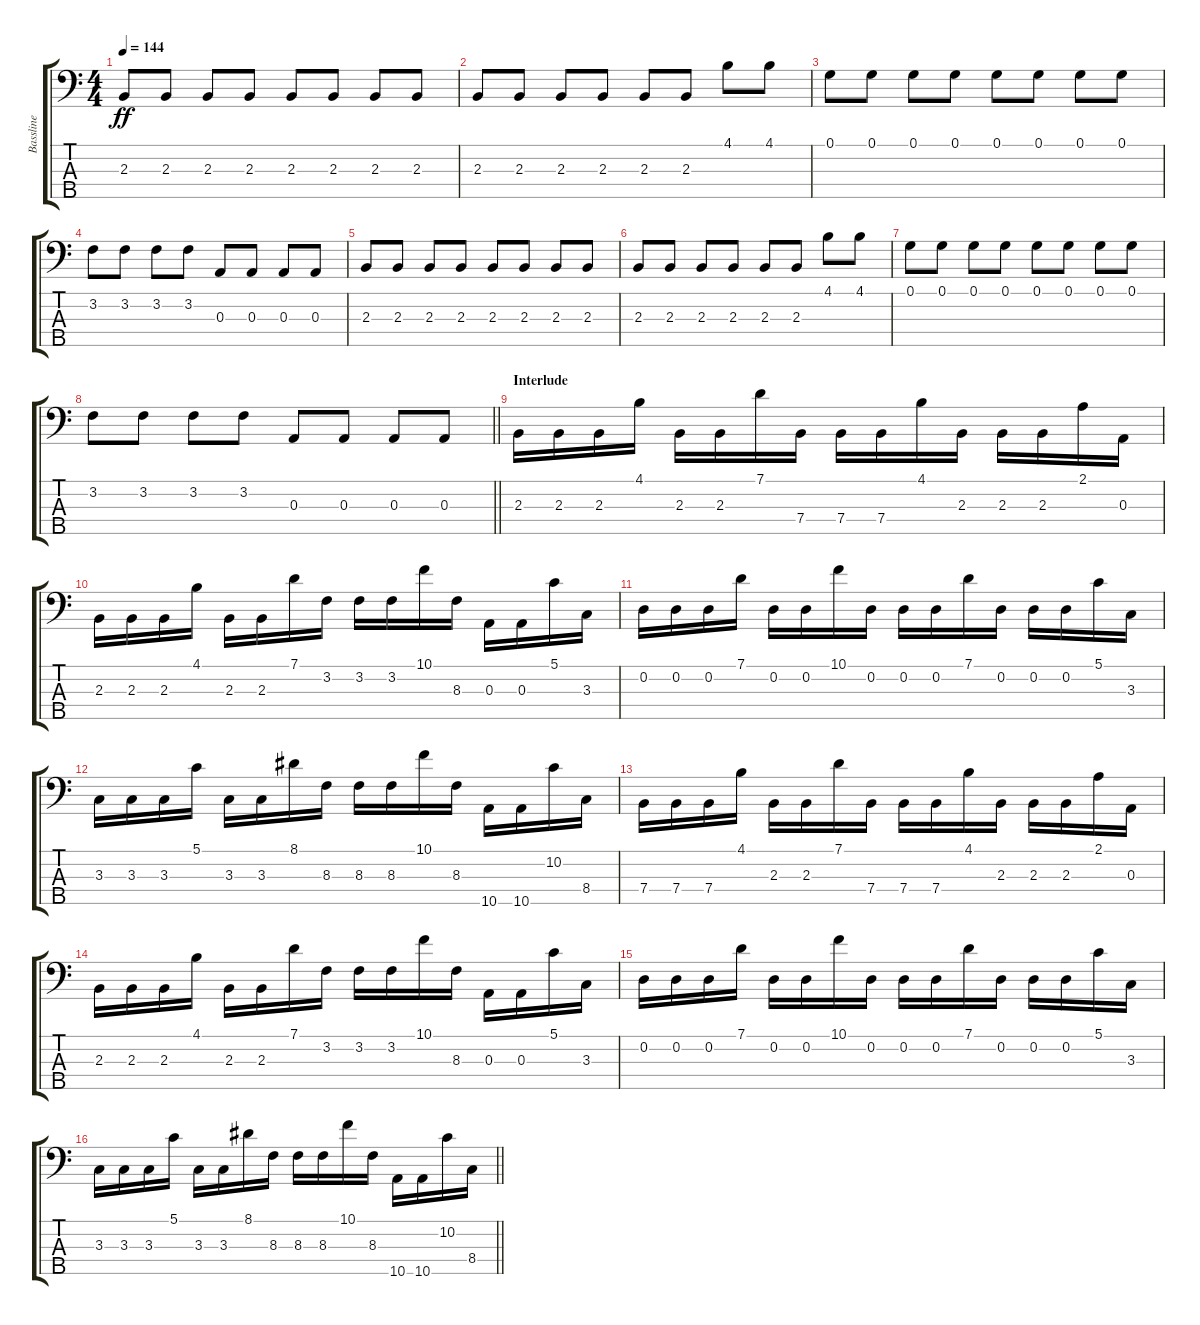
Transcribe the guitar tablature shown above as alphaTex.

\track ("Bassline" "Bassline") {instrument electricbassfinger}
\staff {score tabs}
\tuning (G2 D2 A1 E1 B0) {hide}
\ts (4 4)
\tempo 144
\clef f4
\ks c
2.3.8{dy ff} 2.3.8 2.3.8 2.3.8 2.3.8 2.3.8 2.3.8 2.3.8 |
2.3.8 2.3.8 2.3.8 2.3.8 2.3.8 2.3.8 4.1.8 4.1.8 |
0.1.8 0.1.8 0.1.8 0.1.8 0.1.8 0.1.8 0.1.8 0.1.8 |
3.2.8 3.2.8 3.2.8 3.2.8 0.3.8 0.3.8 0.3.8 0.3.8 |
2.3.8 2.3.8 2.3.8 2.3.8 2.3.8 2.3.8 2.3.8 2.3.8 |
2.3.8 2.3.8 2.3.8 2.3.8 2.3.8 2.3.8 4.1.8 4.1.8 |
0.1.8 0.1.8 0.1.8 0.1.8 0.1.8 0.1.8 0.1.8 0.1.8 |
\barLineRight lightlight
3.2.8 3.2.8 3.2.8 3.2.8 0.3.8 0.3.8 0.3.8 0.3.8 |
\section ("" "Interlude")
2.3.16 2.3.16 2.3.16 4.1.16 2.3.16 2.3.16 7.1.16 7.4.16 7.4.16 7.4.16 4.1.16 2.3.16 2.3.16 2.3.16 2.1.16 0.3.16 |
2.3.16 2.3.16 2.3.16 4.1.16 2.3.16 2.3.16 7.1.16 3.2.16 3.2.16 3.2.16 10.1.16 8.3.16 0.3.16 0.3.16 5.1.16 3.3.16 |
0.2.16 0.2.16 0.2.16 7.1.16 0.2.16 0.2.16 10.1.16 0.2.16 0.2.16 0.2.16 7.1.16 0.2.16 0.2.16 0.2.16 5.1.16 3.3.16 |
3.3.16 3.3.16 3.3.16 5.1.16 3.3.16 3.3.16 8.1.16 8.3.16 8.3.16 8.3.16 10.1.16 8.3.16 10.5.16 10.5.16 10.2.16 8.4.16 |
7.4.16 7.4.16 7.4.16 4.1.16 2.3.16 2.3.16 7.1.16 7.4.16 7.4.16 7.4.16 4.1.16 2.3.16 2.3.16 2.3.16 2.1.16 0.3.16 |
2.3.16 2.3.16 2.3.16 4.1.16 2.3.16 2.3.16 7.1.16 3.2.16 3.2.16 3.2.16 10.1.16 8.3.16 0.3.16 0.3.16 5.1.16 3.3.16 |
0.2.16 0.2.16 0.2.16 7.1.16 0.2.16 0.2.16 10.1.16 0.2.16 0.2.16 0.2.16 7.1.16 0.2.16 0.2.16 0.2.16 5.1.16 3.3.16 |
\barLineRight lightlight
3.3.16 3.3.16 3.3.16 5.1.16 3.3.16 3.3.16 8.1.16 8.3.16 8.3.16 8.3.16 10.1.16 8.3.16 10.5.16 10.5.16 10.2.16 8.4.16
